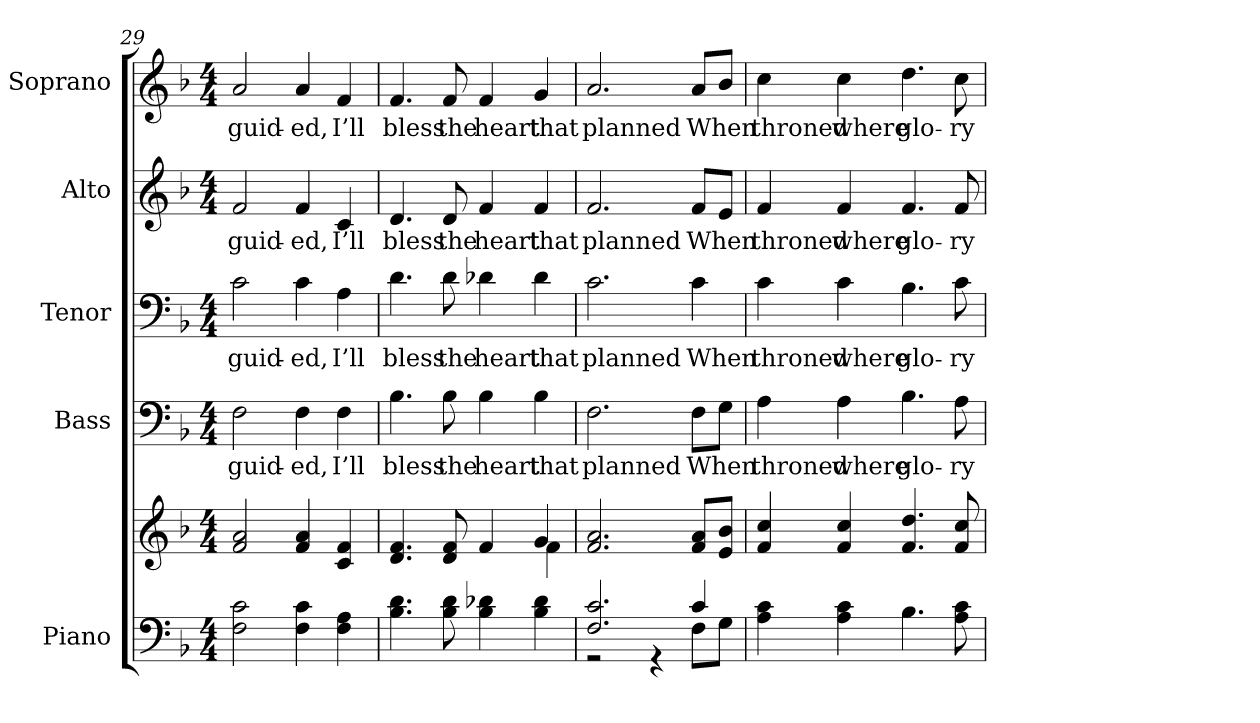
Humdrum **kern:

**kern	**kern	**kern	**text	**kern	**text	**kern	**text	**kern	**text
*part5	*part5	*part4	*part4	*part3	*part3	*part2	*part2	*part1	*part1
*staff6	*staff5	*staff4	*staff4	*staff3	*staff3	*staff2	*staff2	*staff1	*staff1
*I"Piano	*	*I"Bass	*	*I"Tenor	*	*I"Alto	*	*I"Soprano	*
*I'Pno.	*	*I'B.	*	*I'T.	*	*I'A.	*	*I'S.	*
*clefF4	*clefG2	*clefF4	*	*clefF4	*	*clefG2	*	*clefG2	*
*k[b-]	*k[b-]	*k[b-]	*	*k[b-]	*	*k[b-]	*	*k[b-]	*
*F:	*F:	*F:	*	*F:	*	*F:	*	*F:	*
*M4/4	*M4/4	*M4/4	*	*M4/4	*	*M4/4	*	*M4/4	*
=29	=29	=29	=29	=29	=29	=29	=29	=29	=29
!	!	!	!LO:LY:b:color=#000000	!	!	!	!	!	!
!	!	!	!	!	!LO:LY:b:color=#000000	!	!	!	!
!	!	!	!	!	!	!	!LO:LY:b:color=#000000	!	!
!	!	!	!	!	!	!	!	!	!LO:LY:b:color=#000000
2Fi\ 2ci	2fi/ 2ai	2Fi\	guid-	2ci\	guid-	2fi/	guid-	2ai/	guid-
!	!	!	!LO:LY:b:color=#000000	!	!	!	!	!	!
!	!	!	!	!	!LO:LY:b:color=#000000	!	!	!	!
!	!	!	!	!	!	!	!LO:LY:b:color=#000000	!	!
!	!	!	!	!	!	!	!	!	!LO:LY:b:color=#000000
4Fi\ 4ci	4fi/ 4ai	4Fi\	-ed,	4ci\	-ed,	4fi/	-ed,	4ai/	-ed,
!	!	!	!LO:LY:b:color=#000000	!	!	!	!	!	!
!	!	!	!	!	!LO:LY:b:color=#000000	!	!	!	!
!	!	!	!	!	!	!	!LO:LY:b:color=#000000	!	!
!	!	!	!	!	!	!	!	!	!LO:LY:b:color=#000000
4Fi\ 4Ai	4ci/ 4fi	4Fi\	I’ll	4Ai\	I’ll	4ci/	I’ll	4fi/	I’ll
!!LO:PB:g=z
=30	=30	=30	=30	=30	=30	=30	=30	=30	=30
*	*^	*	*	*	*	*	*	*	*
!	!	!	!	!LO:LY:b:color=#000000	!	!	!	!	!	!
!	!	!	!	!	!	!LO:LY:b:color=#000000	!	!	!	!
!	!	!	!	!	!	!	!	!LO:LY:b:color=#000000	!	!
!	!	!	!	!	!	!	!	!	!	!LO:LY:b:color=#000000
4.B-i\ 4.di	4.di/ 4.fi	2ryy	4.B-i\	bless	4.di\	bless	4.di/	bless	4.fi/	bless
!	!	!	!	!LO:LY:b:color=#000000	!	!	!	!	!	!
!	!	!	!	!	!	!LO:LY:b:color=#000000	!	!	!	!
!	!	!	!	!	!	!	!	!LO:LY:b:color=#000000	!	!
!	!	!	!	!	!	!	!	!	!	!LO:LY:b:color=#000000
8B-i\ 8di	8di/ 8fi	.	8B-i\	the	8di\	the	8di/	the	8fi/	the
!	!	!	!	!LO:LY:b:color=#000000	!	!	!	!	!	!
!	!	!	!	!	!	!LO:LY:b:color=#000000	!	!	!	!
!	!	!	!	!	!	!	!	!LO:LY:b:color=#000000	!	!
!	!	!	!	!	!	!	!	!	!	!LO:LY:b:color=#000000
4B-i\ 4d-Xi	4fi/	4ryy	4B-i\	heart	4d-Xi\	heart	4fi/	heart	4fi/	heart
!	!	!	!	!LO:LY:b:color=#000000	!	!	!	!	!	!
!	!	!	!	!	!	!LO:LY:b:color=#000000	!	!	!	!
!	!	!	!	!	!	!	!	!LO:LY:b:color=#000000	!	!
!	!	!	!	!	!	!	!	!	!	!LO:LY:b:color=#000000
4B-i\ 4d-i	4gi/	4fi\	4B-i\	that	4d-i\	that	4fi/	that	4gi/	that
*	*v	*v	*	*	*	*	*	*	*	*
=31	=31	=31	=31	=31	=31	=31	=31	=31	=31
*^	*	*	*	*	*	*	*	*	*
*	*	*^	*	*	*	*	*	*	*	*
!	!	!	!	!	!LO:LY:b:color=#000000	!	!	!	!	!	!
*	*	*v	*v	*	*	*	*	*	*	*	*
*	*	*^	*	*	*	*	*	*	*	*
!	!	!	!	!	!	!	!LO:LY:b:color=#000000	!	!	!	!
*	*	*v	*v	*	*	*	*	*	*	*	*
*	*	*^	*	*	*	*	*	*	*	*
!	!	!	!	!	!	!	!	!	!LO:LY:b:color=#000000	!	!
*	*	*v	*v	*	*	*	*	*	*	*	*
*	*	*^	*	*	*	*	*	*	*	*
!	!	!	!	!	!	!	!	!	!	!	!LO:LY:b:color=#000000
*	*	*v	*v	*	*	*	*	*	*	*	*
2.Fi/ 2.ci	2r	2.fi/ 2.ai	2.Fi\	planned	2.ci\	planned	2.fi/	planned	2.ai/	planned
.	4r	.	.	.	.	.	.	.	.	.
!	!	!	!	!LO:LY:b:color=#000000	!	!	!	!	!	!
!	!	!	!	!	!	!LO:LY:b:color=#000000	!	!	!	!
!	!	!	!	!	!	!	!	!LO:LY:b:color=#000000	!	!
!	!	!	!	!	!	!	!	!	!	!LO:LY:b:color=#000000
4ci/	8Fi\L	8fi/ 8aiL	8Fi\L	When	4ci\	When	8fi/L	When	8ai/L	When
.	8Gi\J	8ei/ 8b-iJ	8Gi\J	.	.	.	8ei/J	.	8b-i/J	.
*v	*v	*	*	*	*	*	*	*	*	*
!!LO:PB:g=z
=32	=32	=32	=32	=32	=32	=32	=32	=32	=32
*^	*	*	*	*	*	*	*	*	*
!	!	!	!	!LO:LY:b:color=#000000	!	!	!	!	!	!
*v	*v	*	*	*	*	*	*	*	*	*
*^	*	*	*	*	*	*	*	*	*
!	!	!	!	!	!	!LO:LY:b:color=#000000	!	!	!	!
*v	*v	*	*	*	*	*	*	*	*	*
*^	*	*	*	*	*	*	*	*	*
!	!	!	!	!	!	!	!	!LO:LY:b:color=#000000	!	!
*v	*v	*	*	*	*	*	*	*	*	*
*^	*	*	*	*	*	*	*	*	*
!	!	!	!	!	!	!	!	!	!	!LO:LY:b:color=#000000
*v	*v	*	*	*	*	*	*	*	*	*
4Ai\ 4ci	4fi/ 4cci	4Ai\	throned	4ci\	throned	4fi/	throned	4cci\	throned
!	!	!	!LO:LY:b:color=#000000	!	!	!	!	!	!
!	!	!	!	!	!LO:LY:b:color=#000000	!	!	!	!
!	!	!	!	!	!	!	!LO:LY:b:color=#000000	!	!
!	!	!	!	!	!	!	!	!	!LO:LY:b:color=#000000
4Ai\ 4ci	4fi/ 4cci	4Ai\	where	4ci\	where	4fi/	where	4cci\	where
!	!	!	!LO:LY:b:color=#000000	!	!	!	!	!	!
!	!	!	!	!	!LO:LY:b:color=#000000	!	!	!	!
!	!	!	!	!	!	!	!LO:LY:b:color=#000000	!	!
!	!	!	!	!	!	!	!	!	!LO:LY:b:color=#000000
4.B-i\	4.fi/ 4.ddi	4.B-i\	glo-	4.B-i\	glo-	4.fi/	glo-	4.ddi\	glo-
!	!	!	!LO:LY:b:color=#000000	!	!	!	!	!	!
!	!	!	!	!	!LO:LY:b:color=#000000	!	!	!	!
!	!	!	!	!	!	!	!LO:LY:b:color=#000000	!	!
!	!	!	!	!	!	!	!	!	!LO:LY:b:color=#000000
8Ai\ 8ci	8fi/ 8cci	8Ai\	-ry	8ci\	-ry	8fi/	-ry	8cci\	-ry
=	=	=	=	=	=	=	=	=	=
*-	*-	*-	*-	*-	*-	*-	*-	*-	*-
